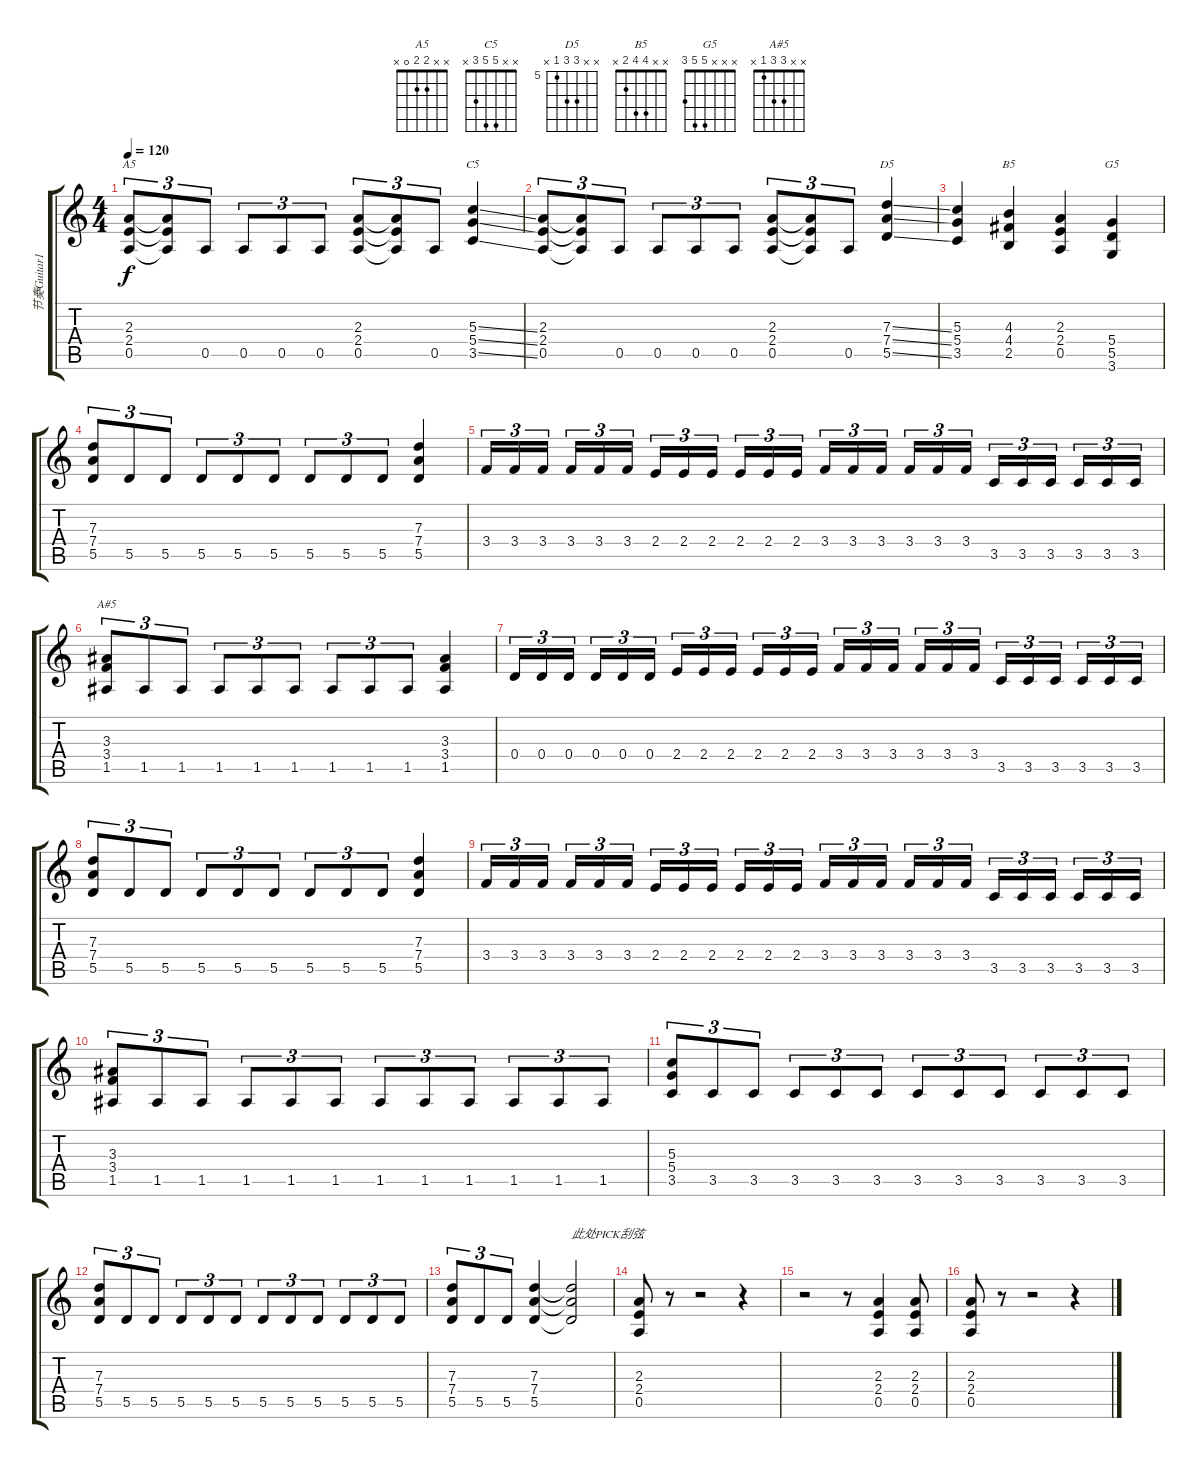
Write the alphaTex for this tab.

\track ("节奏Guitar1" "节奏Guitar1") {instrument distortionguitar}
\staff {score tabs}
\tuning (E4 B3 G3 D3 A2 E2) {hide}
\chord ("A5" x x 2 2 0 x)
\chord ("C5" x x 5 5 3 x)
\chord ("D5" x x 7 7 5 x) {firstfret 5}
\chord ("B5" x x 4 4 2 x)
\chord ("G5" x x x 5 5 3)
\chord ("A#5" x x 3 3 1 x)
\ts (4 4)
\tempo 120
\clef g2
\ks c
(2.3 2.4 0.5).8{tu (3 2) ch "A5" dy f} (2.3{t} 2.4{t} 0.5{t}).8{tu (3 2)} 0.5.8{tu (3 2)} 0.5.8{tu (3 2)} 0.5.8{tu (3 2)} 0.5.8{tu (3 2)} (2.3 2.4 0.5).8{tu (3 2)} (2.3{t} 2.4{t} 0.5{t}).8{tu (3 2)} 0.5.8{tu (3 2)} (5.3{ss} 5.4{ss} 3.5{ss}).4{ch "C5"} |
(2.3 2.4 0.5).8{tu (3 2)} (2.3{t} 2.4{t} 0.5{t}).8{tu (3 2)} 0.5.8{tu (3 2)} 0.5.8{tu (3 2)} 0.5.8{tu (3 2)} 0.5.8{tu (3 2)} (2.3 2.4 0.5).8{tu (3 2)} (2.3{t} 2.4{t} 0.5{t}).8{tu (3 2)} 0.5.8{tu (3 2)} (7.3{ss} 7.4{ss} 5.5{ss}).4{ch "D5"} |
(5.3 5.4 3.5).4 (4.3 4.4 2.5).4{ch "B5"} (2.3 2.4 0.5).4 (5.4 5.5 3.6).4{ch "G5"} |
(7.3 7.4 5.5).8{tu (3 2)} 5.5.8{tu (3 2)} 5.5.8{tu (3 2)} 5.5.8{tu (3 2)} 5.5.8{tu (3 2)} 5.5.8{tu (3 2)} 5.5.8{tu (3 2)} 5.5.8{tu (3 2)} 5.5.8{tu (3 2)} (7.3 7.4 5.5).4 |
3.4.16{tu (3 2)} 3.4.16{tu (3 2)} 3.4.16{tu (3 2)} 3.4.16{tu (3 2)} 3.4.16{tu (3 2)} 3.4.16{tu (3 2)} 2.4.16{tu (3 2)} 2.4.16{tu (3 2)} 2.4.16{tu (3 2)} 2.4.16{tu (3 2)} 2.4.16{tu (3 2)} 2.4.16{tu (3 2)} 3.4.16{tu (3 2)} 3.4.16{tu (3 2)} 3.4.16{tu (3 2)} 3.4.16{tu (3 2)} 3.4.16{tu (3 2)} 3.4.16{tu (3 2)} 3.5.16{tu (3 2)} 3.5.16{tu (3 2)} 3.5.16{tu (3 2)} 3.5.16{tu (3 2)} 3.5.16{tu (3 2)} 3.5.16{tu (3 2)} |
(3.3 3.4 1.5).8{tu (3 2) ch "A#5"} 1.5.8{tu (3 2)} 1.5.8{tu (3 2)} 1.5.8{tu (3 2)} 1.5.8{tu (3 2)} 1.5.8{tu (3 2)} 1.5.8{tu (3 2)} 1.5.8{tu (3 2)} 1.5.8{tu (3 2)} (3.3 3.4 1.5).4 |
0.4.16{tu (3 2)} 0.4.16{tu (3 2)} 0.4.16{tu (3 2)} 0.4.16{tu (3 2)} 0.4.16{tu (3 2)} 0.4.16{tu (3 2)} 2.4.16{tu (3 2)} 2.4.16{tu (3 2)} 2.4.16{tu (3 2)} 2.4.16{tu (3 2)} 2.4.16{tu (3 2)} 2.4.16{tu (3 2)} 3.4.16{tu (3 2)} 3.4.16{tu (3 2)} 3.4.16{tu (3 2)} 3.4.16{tu (3 2)} 3.4.16{tu (3 2)} 3.4.16{tu (3 2)} 3.5.16{tu (3 2)} 3.5.16{tu (3 2)} 3.5.16{tu (3 2)} 3.5.16{tu (3 2)} 3.5.16{tu (3 2)} 3.5.16{tu (3 2)} |
(7.3 7.4 5.5).8{tu (3 2)} 5.5.8{tu (3 2)} 5.5.8{tu (3 2)} 5.5.8{tu (3 2)} 5.5.8{tu (3 2)} 5.5.8{tu (3 2)} 5.5.8{tu (3 2)} 5.5.8{tu (3 2)} 5.5.8{tu (3 2)} (7.3 7.4 5.5).4 |
3.4.16{tu (3 2)} 3.4.16{tu (3 2)} 3.4.16{tu (3 2)} 3.4.16{tu (3 2)} 3.4.16{tu (3 2)} 3.4.16{tu (3 2)} 2.4.16{tu (3 2)} 2.4.16{tu (3 2)} 2.4.16{tu (3 2)} 2.4.16{tu (3 2)} 2.4.16{tu (3 2)} 2.4.16{tu (3 2)} 3.4.16{tu (3 2)} 3.4.16{tu (3 2)} 3.4.16{tu (3 2)} 3.4.16{tu (3 2)} 3.4.16{tu (3 2)} 3.4.16{tu (3 2)} 3.5.16{tu (3 2)} 3.5.16{tu (3 2)} 3.5.16{tu (3 2)} 3.5.16{tu (3 2)} 3.5.16{tu (3 2)} 3.5.16{tu (3 2)} |
(3.3 3.4 1.5).8{tu (3 2)} 1.5.8{tu (3 2)} 1.5.8{tu (3 2)} 1.5.8{tu (3 2)} 1.5.8{tu (3 2)} 1.5.8{tu (3 2)} 1.5.8{tu (3 2)} 1.5.8{tu (3 2)} 1.5.8{tu (3 2)} 1.5.8{tu (3 2)} 1.5.8{tu (3 2)} 1.5.8{tu (3 2)} |
(5.3 5.4 3.5).8{tu (3 2)} 3.5.8{tu (3 2)} 3.5.8{tu (3 2)} 3.5.8{tu (3 2)} 3.5.8{tu (3 2)} 3.5.8{tu (3 2)} 3.5.8{tu (3 2)} 3.5.8{tu (3 2)} 3.5.8{tu (3 2)} 3.5.8{tu (3 2)} 3.5.8{tu (3 2)} 3.5.8{tu (3 2)} |
(7.3 7.4 5.5).8{tu (3 2)} 5.5.8{tu (3 2)} 5.5.8{tu (3 2)} 5.5.8{tu (3 2)} 5.5.8{tu (3 2)} 5.5.8{tu (3 2)} 5.5.8{tu (3 2)} 5.5.8{tu (3 2)} 5.5.8{tu (3 2)} 5.5.8{tu (3 2)} 5.5.8{tu (3 2)} 5.5.8{tu (3 2)} |
(7.3 7.4 5.5).8{tu (3 2)} 5.5.8{tu (3 2)} 5.5.8{tu (3 2)} (7.3 7.4 5.5).4 (7.3{t} 7.4{t} 5.5{t}).2{txt "此处PICK刮弦"} |
(2.3 2.4 0.5).8 r.8 r.2 r.4 |
r.2 r.8 (2.3 2.4 0.5).4 (2.3 2.4 0.5).8 |
(2.3 2.4 0.5).8 r.8 r.2 r.4
